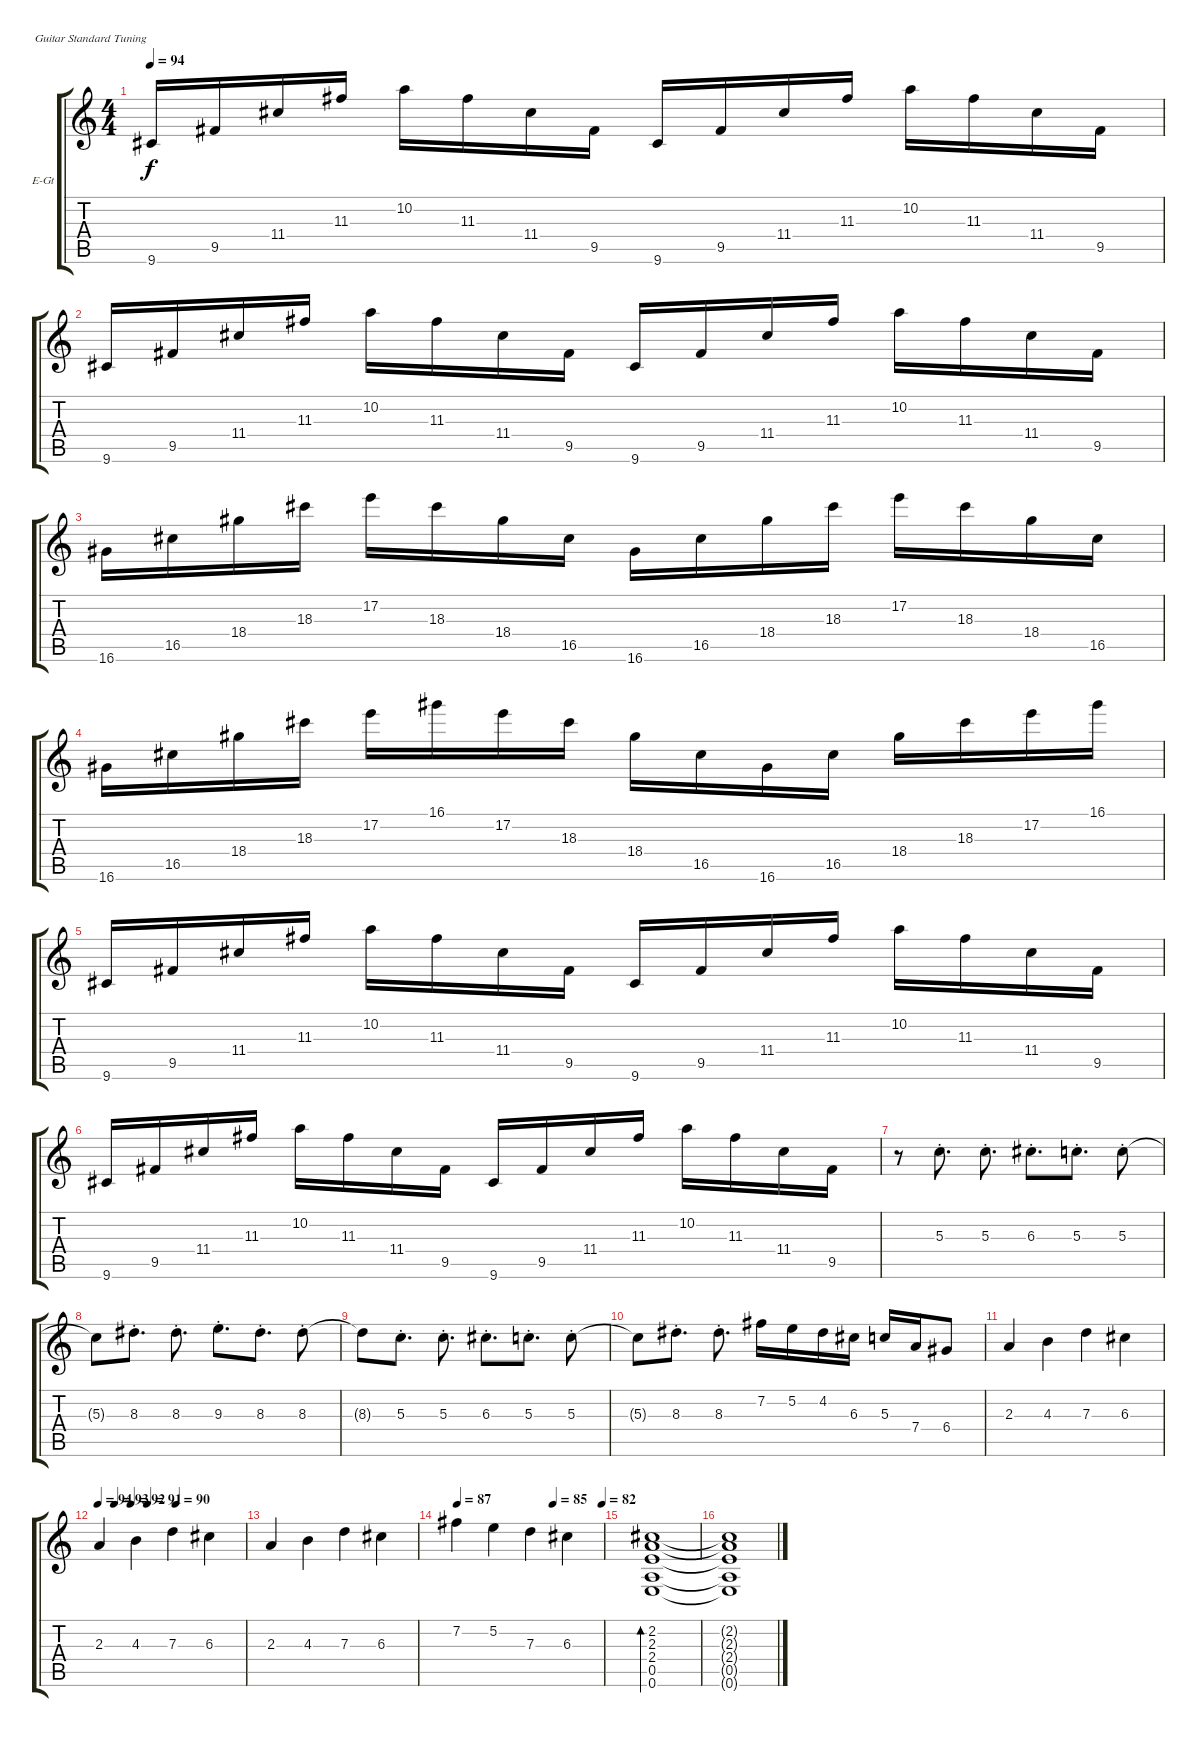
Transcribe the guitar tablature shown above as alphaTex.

\defaultSystemsLayout 4
\bracketExtendMode groupsimilarinstruments
\firstSystemTrackNameOrientation horizontal
\otherSystemsTrackNameOrientation horizontal
\track ("Г. Каспарян" "E-Gt") {instrument electricguitarclean}
\staff {score tabs}
\tuning (E4 B3 G3 D3 A2 E2)
\ts (4 4)
\tempo 94
\clef g2
\ks c
9.6.16{dy f} 9.5.16 11.4.16 11.3.16 10.2.16 11.3.16 11.4.16 9.5.16 9.6.16 9.5.16 11.4.16 11.3.16 10.2.16 11.3.16 11.4.16 9.5.16 |
9.6.16 9.5.16 11.4.16 11.3.16 10.2.16 11.3.16 11.4.16 9.5.16 9.6.16 9.5.16 11.4.16 11.3.16 10.2.16 11.3.16 11.4.16 9.5.16 |
16.6.16 16.5.16 18.4.16 18.3.16 17.2.16 18.3.16 18.4.16 16.5.16 16.6.16 16.5.16 18.4.16 18.3.16 17.2.16 18.3.16 18.4.16 16.5.16 |
16.6.16 16.5.16 18.4.16 18.3.16 17.2.16 16.1.16 17.2.16 18.3.16 18.4.16 16.5.16 16.6.16 16.5.16 18.4.16 18.3.16 17.2.16 16.1.16 |
9.6.16 9.5.16 11.4.16 11.3.16 10.2.16 11.3.16 11.4.16 9.5.16 9.6.16 9.5.16 11.4.16 11.3.16 10.2.16 11.3.16 11.4.16 9.5.16 |
9.6.16 9.5.16 11.4.16 11.3.16 10.2.16 11.3.16 11.4.16 9.5.16 9.6.16 9.5.16 11.4.16 11.3.16 10.2.16 11.3.16 11.4.16 9.5.16 |
r.8 5.3{st}.8{d} 5.3{st}.8{d} 6.3{st}.8{d} 5.3{st}.8{d} 5.3{st}.8 |
5.3{t}.8 8.3{st}.8{d} 8.3{st}.8{d} 9.3{st}.8{d} 8.3{st}.8{d} 8.3{st}.8 |
8.3{t}.8 5.3{st}.8{d} 5.3{st}.8{d} 6.3{st}.8{d} 5.3{st}.8{d} 5.3{st}.8 |
5.3{t}.8 8.3{st}.8{d} 8.3{st}.8{d} 7.2.16 5.2.16 4.2.16 6.3.16 5.3.16 7.4.16 6.4.8 |
2.3.4 4.3.4 7.3.4 6.3.4 |
\tempo 94
\tempo (93 0.1125)
\tempo (92 0.225)
\tempo (91 0.3375)
\tempo (90 0.53125)
2.3.4 4.3.4 7.3.4 6.3.4 |
2.3.4 4.3.4 7.3.4 6.3.4 |
\tempo (87 0.0125)
\tempo (85 0.6625)
\tempo (82 0.99375)
7.2.4 5.2.4 7.3.4 6.3.4 |
(0.5 2.4 2.3 2.2 0.6).1{bd 547} |
(0.5{t} 2.4{t} 2.3{t} 2.2{t} 0.6{t}).1
